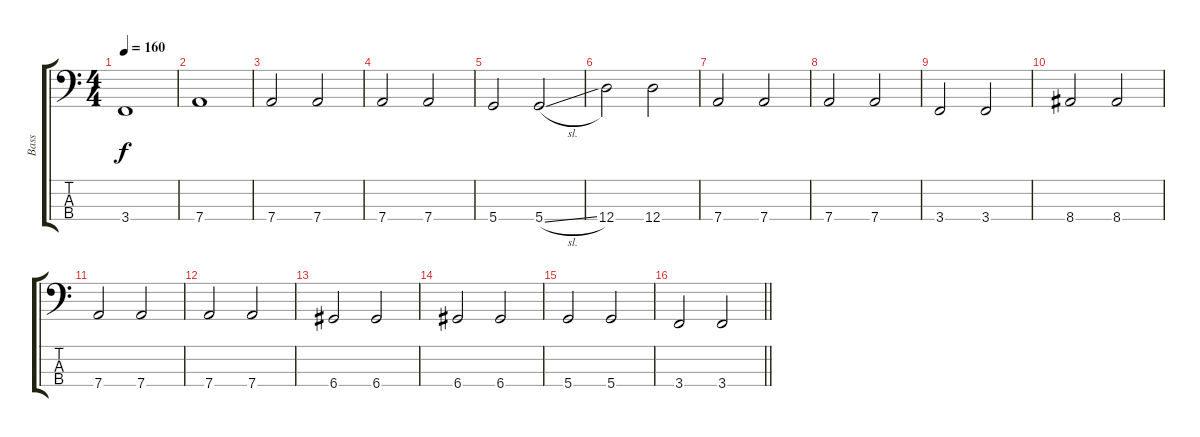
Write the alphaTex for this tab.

\track ("Bass" "Bass") {instrument electricbassfinger}
\staff {score tabs}
\tuning (G2 D2 A1 D1) {hide}
\ts (4 4)
\tempo 160
\clef f4
\ks c
3.4.1{dy f} |
7.4.1 |
7.4.2 7.4.2 |
7.4.2 7.4.2 |
5.4.2 5.4{sl}.2 |
12.4.2 12.4.2 |
7.4.2 7.4.2 |
7.4.2 7.4.2 |
3.4.2 3.4.2 |
8.4.2 8.4.2 |
7.4.2 7.4.2 |
7.4.2 7.4.2 |
6.4.2 6.4.2 |
6.4.2 6.4.2 |
5.4.2 5.4.2 |
\barLineRight lightlight
3.4.2 3.4.2
